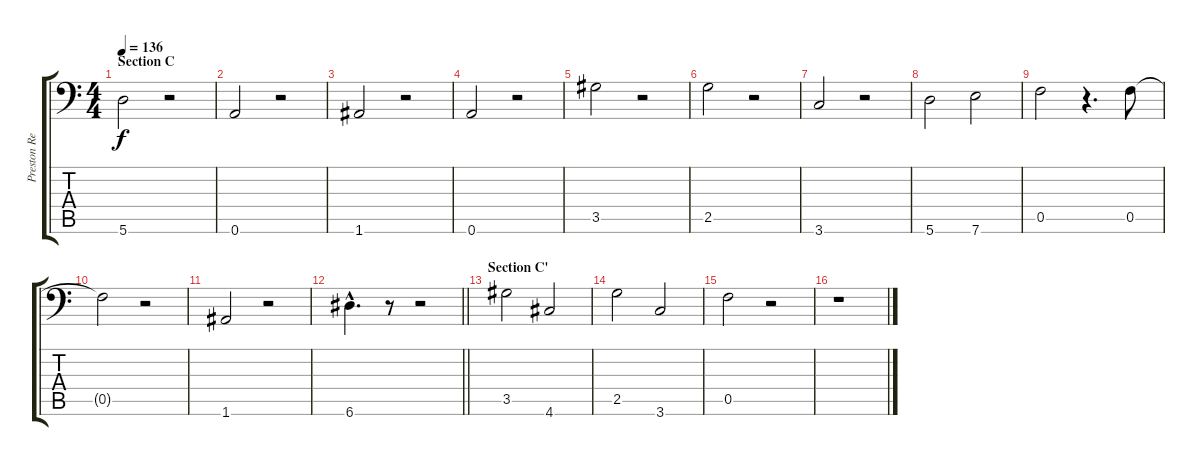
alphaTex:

\track ("Preston Reed" "Preston Re") {instrument acousticguitarsteel}
\staff {score tabs}
\tuning (C4 G3 F3 C3 F2 A1) {hide}
\ts (4 4)
\section ("" "Section C")
\tempo 136
\clef f4
\ks c
5.6.2{dy f} r.2 |
0.6.2 r.2 |
1.6.2 r.2 |
0.6.2 r.2 |
3.5.2 r.2 |
2.5.2 r.2 |
3.6.2 r.2 |
5.6.2 7.6.2 |
0.5.2 r.4{d} 0.5.8 |
0.5{t}.2 r.2 |
1.6.2 r.2 |
\barLineRight lightlight
6.6{hac}.4{d} r.8 r.2 |
\section ("" "Section C'")
3.5.2 4.6.2 |
2.5.2 3.6.2 |
0.5.2 r.2 |
r.1
